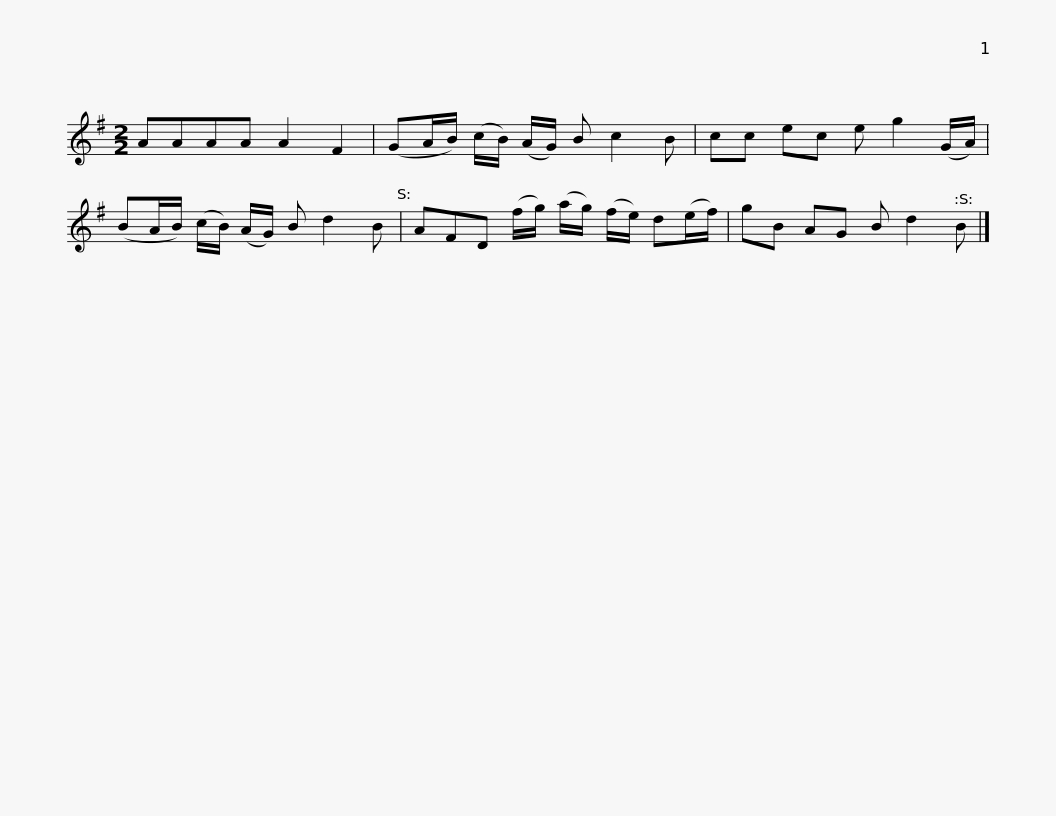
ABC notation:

X:1
L:1/8
M:2/2
I:linebreak $
K:G
V:1 treble
V:1
 AAAA A2 F2 | (GA/B/) (c/B/) (A/G/) B c2 B | cc ec e g2 (G/A/) | (BA/B/) (c/B/) (A/G/) B d2 B |$ AFD (f/g/) (a/g/) (f/e/) d(e/f/) | %5
 gB AG B d2 B |] %6
